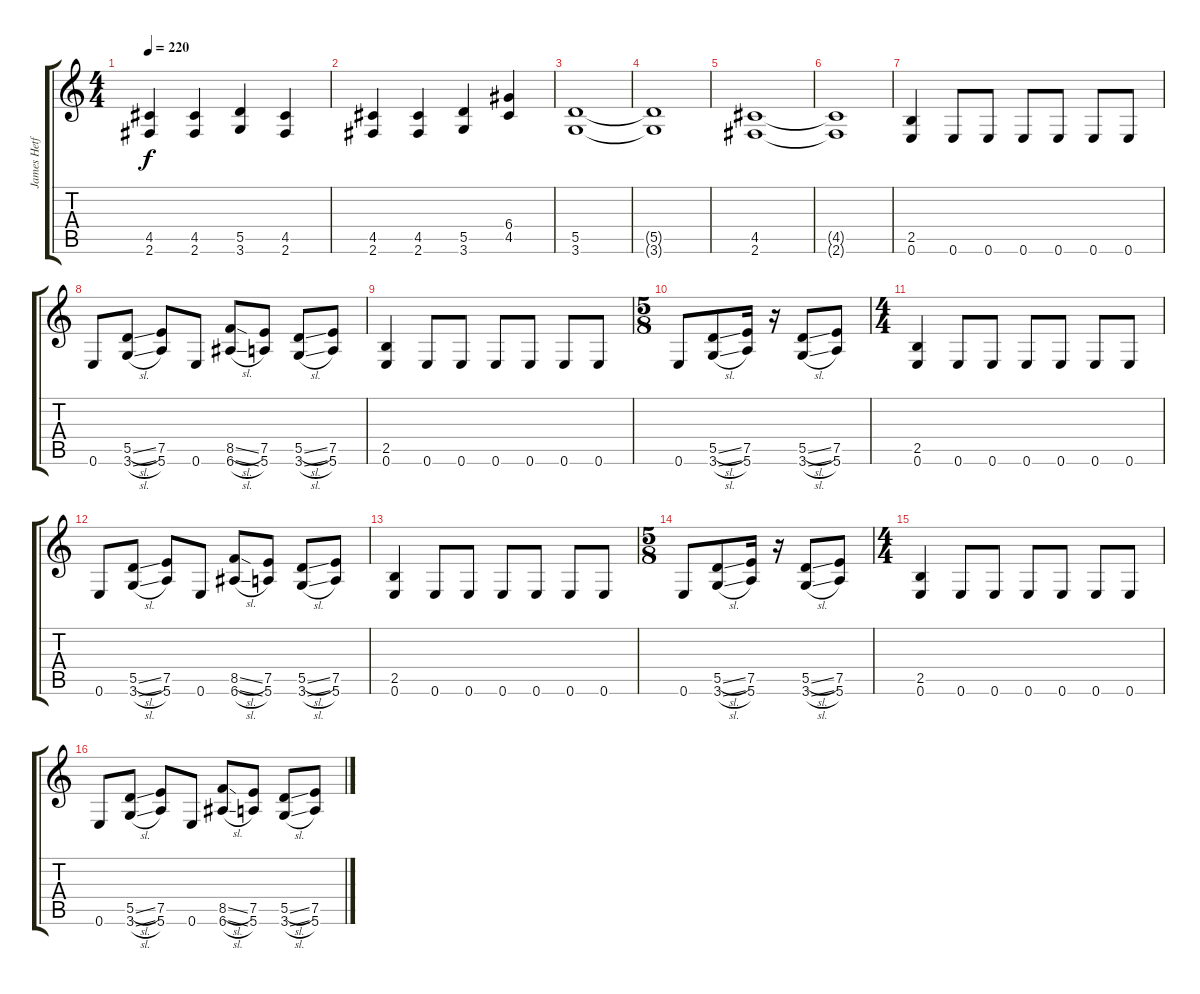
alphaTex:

\track ("James Hetfield (Rithm & Lead Guitars)" "James Hetf") {instrument distortionguitar}
\staff {score tabs}
\tuning (E4 B3 G3 D3 A2 E2) {hide}
\ts (4 4)
\tempo 220
\clef g2
\ks c
(4.5 2.6).4{dy f} (4.5 2.6).4 (5.5 3.6).4 (4.5 2.6).4 |
(4.5 2.6).4 (4.5 2.6).4 (5.5 3.6).4 (6.4 4.5).4 |
(5.5 3.6).1 |
(5.5{t} 3.6{t}).1 |
(4.5 2.6).1 |
(4.5{t} 2.6{t}).1 |
(2.5 0.6).4 0.6.8 0.6.8 0.6.8 0.6.8 0.6.8 0.6.8 |
0.6.8 (5.5{sl} 3.6{sl}).8 (7.5 5.6).8 0.6.8 (8.5{sl} 6.6{sl}).8 (7.5 5.6).8 (5.5{sl} 3.6{sl}).8 (7.5 5.6).8 |
(2.5 0.6).4 0.6.8 0.6.8 0.6.8 0.6.8 0.6.8 0.6.8 |
\ts (5 8)
0.6.8 (5.5{sl} 3.6{sl}).8 (7.5 5.6).16 r.16 (5.5{sl} 3.6{sl}).8 (7.5 5.6).8 |
\ts (4 4)
(2.5 0.6).4 0.6.8 0.6.8 0.6.8 0.6.8 0.6.8 0.6.8 |
0.6.8 (5.5{sl} 3.6{sl}).8 (7.5 5.6).8 0.6.8 (8.5{sl} 6.6{sl}).8 (7.5 5.6).8 (5.5{sl} 3.6{sl}).8 (7.5 5.6).8 |
(2.5 0.6).4 0.6.8 0.6.8 0.6.8 0.6.8 0.6.8 0.6.8 |
\ts (5 8)
0.6.8 (5.5{sl} 3.6{sl}).8 (7.5 5.6).16 r.16 (5.5{sl} 3.6{sl}).8 (7.5 5.6).8 |
\ts (4 4)
(2.5 0.6).4 0.6.8 0.6.8 0.6.8 0.6.8 0.6.8 0.6.8 |
0.6.8 (5.5{sl} 3.6{sl}).8 (7.5 5.6).8 0.6.8 (8.5{sl} 6.6{sl}).8 (7.5 5.6).8 (5.5{sl} 3.6{sl}).8 (7.5 5.6).8
